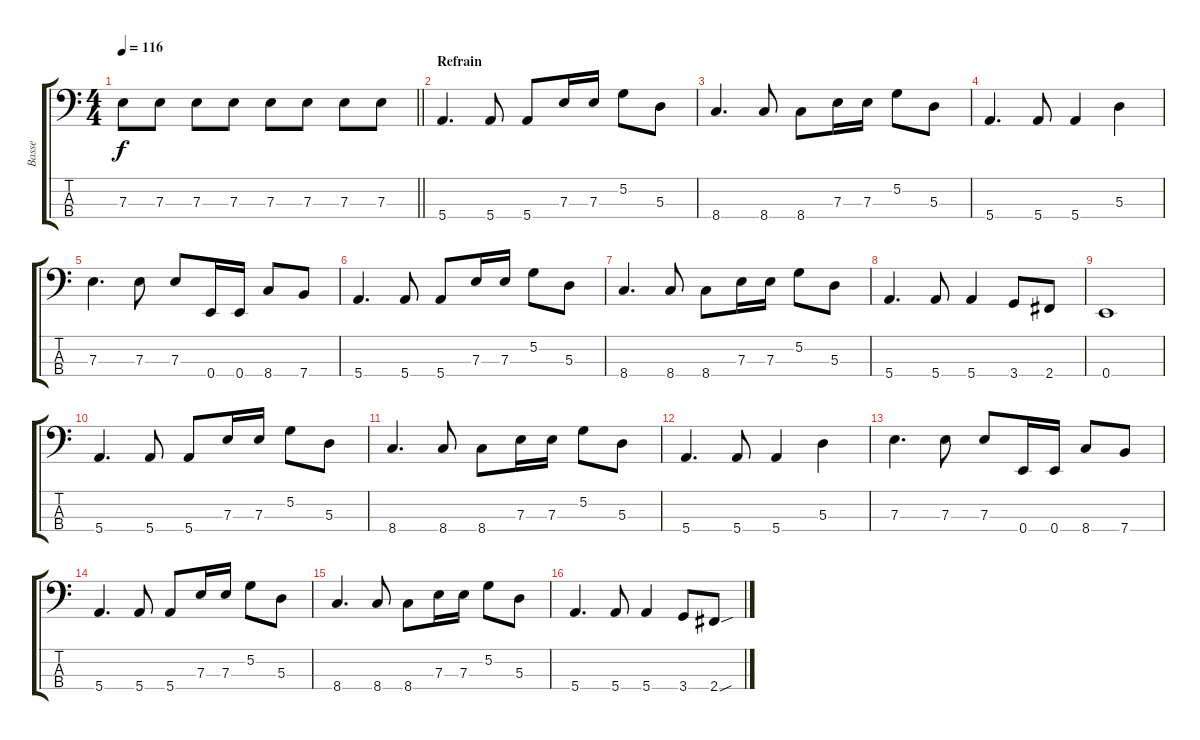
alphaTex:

\track ("Basse" "Basse") {instrument electricbassfinger}
\staff {score tabs}
\tuning (G2 D2 A1 E1) {hide}
\ts (4 4)
\tempo 116
\clef f4
\barLineRight lightlight
\ks c
7.3.8{dy f} 7.3.8 7.3.8 7.3.8 7.3.8 7.3.8 7.3.8 7.3.8 |
\section ("" "Refrain")
5.4.4{d} 5.4.8 5.4.8 7.3.16 7.3.16 5.2.8 5.3.8 |
8.4.4{d} 8.4.8 8.4.8 7.3.16 7.3.16 5.2.8 5.3.8 |
5.4.4{d} 5.4.8 5.4.4 5.3.4 |
7.3.4{d} 7.3.8 7.3.8 0.4.16 0.4.16 8.4.8 7.4.8 |
5.4.4{d} 5.4.8 5.4.8 7.3.16 7.3.16 5.2.8 5.3.8 |
8.4.4{d} 8.4.8 8.4.8 7.3.16 7.3.16 5.2.8 5.3.8 |
5.4.4{d} 5.4.8 5.4.4 3.4.8 2.4.8 |
0.4.1 |
5.4.4{d} 5.4.8 5.4.8 7.3.16 7.3.16 5.2.8 5.3.8 |
8.4.4{d} 8.4.8 8.4.8 7.3.16 7.3.16 5.2.8 5.3.8 |
5.4.4{d} 5.4.8 5.4.4 5.3.4 |
7.3.4{d} 7.3.8 7.3.8 0.4.16 0.4.16 8.4.8 7.4.8 |
5.4.4{d} 5.4.8 5.4.8 7.3.16 7.3.16 5.2.8 5.3.8 |
8.4.4{d} 8.4.8 8.4.8 7.3.16 7.3.16 5.2.8 5.3.8 |
5.4.4{d} 5.4.8 5.4.4 3.4.8 2.4{sou}.8
